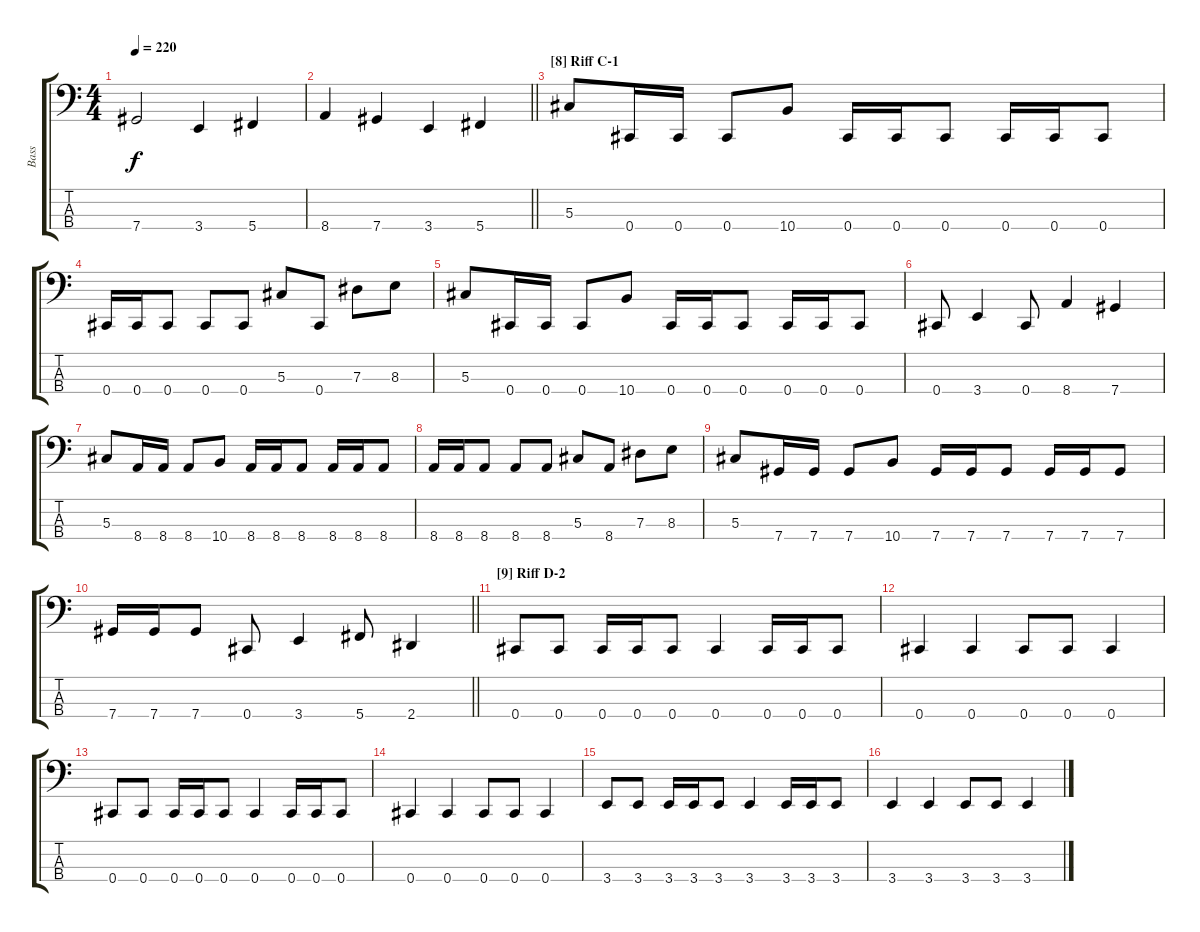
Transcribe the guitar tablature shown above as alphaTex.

\track ("Bass" "Bass") {instrument electricbassfinger}
\staff {score tabs}
\tuning (Gb2 Db2 Ab1 Db1) {hide}
\ts (4 4)
\tempo 220
\clef f4
\ks c
7.4.2{dy f} 3.4.4 5.4.4 |
\barLineRight lightlight
8.4.4 7.4.4 3.4.4 5.4.4 |
\section ("" "[8] Riff C-1")
5.3.8 0.4.16 0.4.16 0.4.8 10.4.8 0.4.16 0.4.16 0.4.8 0.4.16 0.4.16 0.4.8 |
0.4.16 0.4.16 0.4.8 0.4.8 0.4.8 5.3.8 0.4.8 7.3.8 8.3.8 |
5.3.8 0.4.16 0.4.16 0.4.8 10.4.8 0.4.16 0.4.16 0.4.8 0.4.16 0.4.16 0.4.8 |
0.4.8 3.4.4 0.4.8 8.4.4 7.4.4 |
5.3.8 8.4.16 8.4.16 8.4.8 10.4.8 8.4.16 8.4.16 8.4.8 8.4.16 8.4.16 8.4.8 |
8.4.16 8.4.16 8.4.8 8.4.8 8.4.8 5.3.8 8.4.8 7.3.8 8.3.8 |
5.3.8 7.4.16 7.4.16 7.4.8 10.4.8 7.4.16 7.4.16 7.4.8 7.4.16 7.4.16 7.4.8 |
\barLineRight lightlight
7.4.16 7.4.16 7.4.8 0.4.8 3.4.4 5.4.8 2.4.4 |
\section ("" "[9] Riff D-2")
0.4.8 0.4.8 0.4.16 0.4.16 0.4.8 0.4.4 0.4.16 0.4.16 0.4.8 |
0.4.4 0.4.4 0.4.8 0.4.8 0.4.4 |
0.4.8 0.4.8 0.4.16 0.4.16 0.4.8 0.4.4 0.4.16 0.4.16 0.4.8 |
0.4.4 0.4.4 0.4.8 0.4.8 0.4.4 |
3.4.8 3.4.8 3.4.16 3.4.16 3.4.8 3.4.4 3.4.16 3.4.16 3.4.8 |
3.4.4 3.4.4 3.4.8 3.4.8 3.4.4
